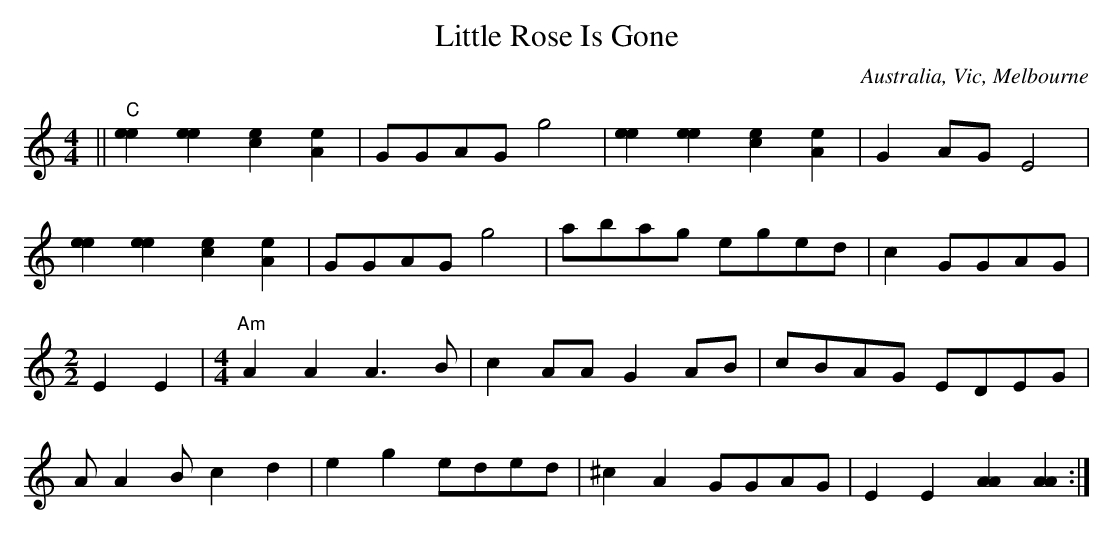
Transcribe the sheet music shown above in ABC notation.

X:1
T:Little Rose Is Gone
O:Australia, Vic, Melbourne
M:4/4
L:1/8
K:C
||"C"[e2e2][e2e2][c2e2][A2e2]|GGAG g4|[e2e2][e2e2][c2e2][A2e2]|G2AGE4|
[e2e2][e2e2][c2e2][A2e2]|GGAGg4|abag eged|c2GGAG |
M:2/2
E2E2|\\
M:4/4
"Am"A2A2A3B|c2AAG2AB|cBAG EDEG|
AA2Bc2d2|e2g2eded|^c2A2GGAG|E2E2[A2A2][A2A2]:|
